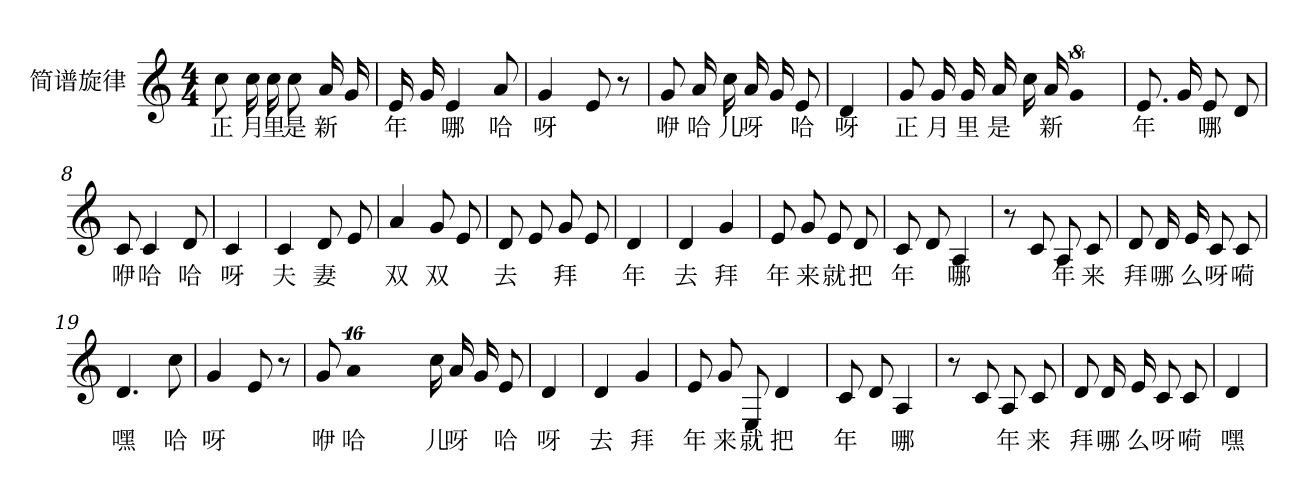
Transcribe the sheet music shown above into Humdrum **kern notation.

**kern	**text
*part1	*part1
*staff1	*staff1
*I"简谱旋律	*
*k[]	*
*M4/4	*
=1	=1
8cc	正
16cc	月
16cc	里
8cc	是
16a	新
16g	.
=2	=2
16e	年
16g	.
4e	哪
8a	哈
=3	=3
4g	呀
8e	.
8r	.
=4	=4
8g	咿
16a	哈
16cc	儿
16a	呀
16g	.
8e	哈
=5	=5
4d	呀
=6	=6
8g	正
16g	月
16g	里
16a	是
16cc	.
16a	新
!LO:N:vis=4	!
16%5g	.
=7	=7
8.e	年
16g	.
8e	哪
8d	.
=8	=8
8c	咿
4c	哈
8d	哈
=9	=9
4c	呀
=10	=10
4c	夫
8d	妻
8e	.
=11	=11
4a	双
8g	双
8e	.
=12	=12
8d	去
8e	.
8g	拜
8e	.
=13	=13
4d	年
=14	=14
4d	去
4g	拜
=15	=15
8e	年
8g	来
8e	就
8d	把
=16	=16
8c	年
8d	.
4A	哪
=17	=17
8r	.
8c	.
8A	年
8c	来
=18	=18
8d	拜
16d	哪
16e	么
8c	呀
8c	嗬
=19	=19
4.d	嘿
8cc	哈
=20	=20
4g	呀
8e	.
8r	.
=21	=21
8g	咿
!LO:N:vis=2	!
16%13a	哈
16cc	儿
16a	呀
16g	.
8e	哈
=22	=22
4d	呀
=23	=23
4d	去
4g	拜
=24	=24
8e	年
8g	来
8E	就
!LO:N:vis=4	!
4.d	把
=25	=25
8c	年
8d	.
4A	哪
=26	=26
8r	.
8c	.
8A	年
8c	来
=27	=27
8d	拜
16d	哪
16e	么
8c	呀
8c	嗬
=28	=28
4d	嘿
=	=
*-	*-
